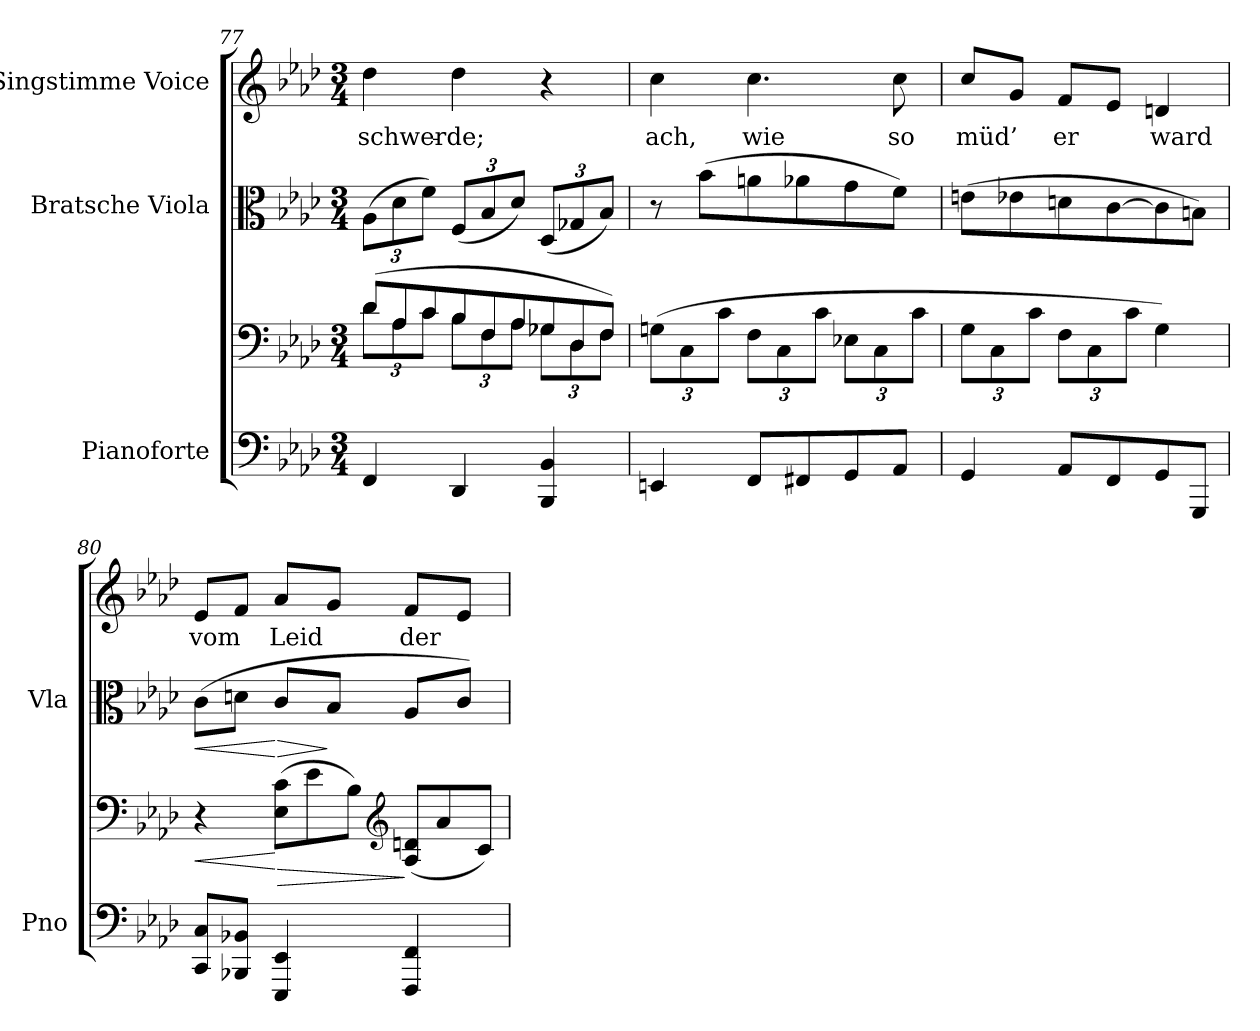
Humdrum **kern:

**kern	**kern	**dynam	**kern	**dynam	**kern	**text
*part3	*part3	*part3	*part2	*part2	*part1	*part1
*staff4	*staff3	*staff3/4	*staff2	*staff2	*staff1	*staff1
*I"Pianoforte	*	*	*I"Bratsche Viola	*	*I"Singstimme Voice	*
*I'Pno	*	*	*I'Vla	*	*	*
*clefF4	*clefF4	*	*clefC3	*	*clefG2	*
*k[b-e-a-d-]	*k[b-e-a-d-]	*	*k[b-e-a-d-]	*	*k[b-e-a-d-]	*
*M3/4	*M3/4	*	*M3/4	*	*M3/4	*
=77	=77	=77	=77	=77	=77	=77
*	*^	*	*	*	*	*
*	*Xtuplet	*tuplet	*	*	*	*	*
*	*	*Xbrackettup	*	*	*	*	*
!	!	!	!	!	!	!	!LO:LY:b
4FF/	(12d-/L	12d-\L	.	(12A-\L	.	4dd-\	-schwer-
.	12A-	12A-\	.	12d-\	.	.	.
.	12c/	12c\J	.	12f\J)	.	.	.
*	*Xtuplet	*tuplet	*	*Xbrackettup	*	*	*
!	!	!	!	!	!	!	!LO:LY:b
4DD-/	12B-/	12B-\L	.	(>12F/L	.	4dd-\	-de;
.	12F	12F\	.	12B-/	.	.	.
.	12A-/	12A-\J	.	12d-/J)	.	.	.
*	*Xtuplet	*tuplet	*	*	*	*	*
4BBB-/ 4BB-/	12G-X/	12G-\L	.	(>12D-/L	.	4r	.
.	12D-	12D-\	.	12G-X/	.	.	.
.	12F/J)	12F\J	.	12B-/J)	.	.	.
=78	=78	=78	=78	=78	=78	=78	=78
!	!	!	!	!	!	!	!LO:LY:b
*	*v	*v	*	*	*	*	*
4EEn/	(12Gn\L	.	8r	.	4cc\	ach,
.	12C\	.	.	.	.	.
.	.	.	(8b-\L	.	.	.
.	12c\J	.	.	.	.	.
!	!	!	!	!	!	!LO:LY:b
8FF/L	12F\L	.	8an\	.	4.cc\	wie
.	12C\	.	.	.	.	.
8FF#X/	.	.	8a-X\	.	.	.
.	12c\J	.	.	.	.	.
8GG/	12E-X\L	.	8g\	.	.	.
.	12C\	.	.	.	.	.
!	!	!	!	!	!	!LO:LY:b
8AA-/J	.	.	8f\J)	.	8cc\	so
.	12c\J	.	.	.	.	.
!!LO:LB:g=z
=79	=79	=79	=79	=79	=79	=79
!	!	!	!	!	!	!LO:LY:b
4GG/	12G\L	.	(8en\L	.	8cc/L	müd’
.	12C\	.	.	.	.	.
.	.	.	8e-X\	.	8g/J	.
.	12c\J	.	.	.	.	.
!	!	!	!	!	!	!LO:LY:b
8AA-/L	12F\L	.	8dn\	.	8f/L	er
.	12C\	.	.	.	.	.
8FF/	.	.	[8c\	.	8e-/J	.
.	12c\J	.	.	.	.	.
!	!	!	!	!	!	!LO:LY:b
8GG/	4G\)	.	8c\]	.	4dn/	ward
8GGG/J	.	.	8Bn\J)	.	.	.
=80	=80	=80	=80	=80	=80	=80
!	!	!LO:HP:b	!	!LO:HP:b	!	!LO:LY:b
8CC/ 8C/L	4r	<	(8c\L	<	8e-/L	vom
8BBB-X/ 8BB-X/J	.	.	8dn\J	.	8f/J	.
*	*Xtuplet	*	*	*	*	*
!	!	!LO:HP:n=1:b	!	!LO:HP:n=1:b	!	!LO:LY:b
4EEE-/ 4EE-/	(>12E-\ 12c\L	[ >	8c/L	[ >	8a-/L	Leid
.	12e-\	.	.	.	.	.
.	.	.	8B-/J	]	8g/J	.
.	12B-\J)	.	.	.	.	.
*	*clefG2	*	*	*	*	*
!	!	!	!	!	!	!LO:LY:b
4FFF/ 4FF/	(>12A-/ 12dn/L	]	8A-/L	.	8f/L	der
.	12a-/	.	.	.	.	.
.	.	.	8c/J)	.	8e-/J	.
.	12c/J)	.	.	.	.	.
=	=	=	=	=	=	=
*-	*-	*-	*-	*-	*-	*-
